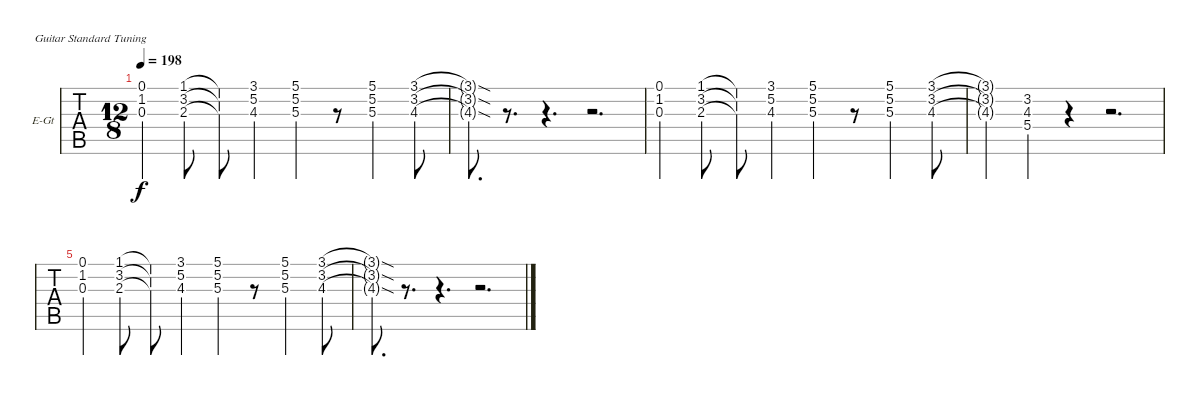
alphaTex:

\bracketExtendMode nobrackets
\firstSystemTrackNameOrientation horizontal
\otherSystemsTrackNameOrientation horizontal
\defaultBarNumberDisplay FirstOfSystem
\track ("Guitar 2" "E-Gt") {instrument distortionguitar}
\staff {tabs}
\tuning (E4 B3 G3 D3 A2 E2)
\ts (12 8)
\tempo 198
\clef g2
\ks c
(0.1 1.2 0.3).4{dy f} (1.1 3.2 2.3).8 (1.1{t} 3.2{t} 2.3{t}).8 (3.1 5.2 4.3).4 (5.1 5.2 5.3).4 r.8 (5.1 5.2 5.3).4 (3.1 3.2 4.3).8 |
(3.1{sod t} 3.2{sod t} 4.3{sod t}).8{d} r.8{d} r.4{d} r.2{d} |
(0.1 1.2 0.3).4 (1.1 3.2 2.3).8 (1.1{t} 3.2{t} 2.3{t}).8 (3.1 5.2 4.3).4 (5.1 5.2 5.3).4 r.8 (5.1 5.2 5.3).4 (3.1 3.2 4.3).8 |
(3.1{t} 3.2{t} 4.3{t}).4 (3.2 4.3 5.4).4 r.4 r.2{d} |
(0.1 1.2 0.3).4 (1.1 3.2 2.3).8 (1.1{t} 3.2{t} 2.3{t}).8 (3.1 5.2 4.3).4 (5.1 5.2 5.3).4 r.8 (5.1 5.2 5.3).4 (3.1 3.2 4.3).8 |
(3.1{sod t} 3.2{sod t} 4.3{sod t}).8{d lyrics (0 "") lyrics (1 "") lyrics (2 "") lyrics (3 "") lyrics (4 "")} r.8{d} r.4{d} r.2{d}
